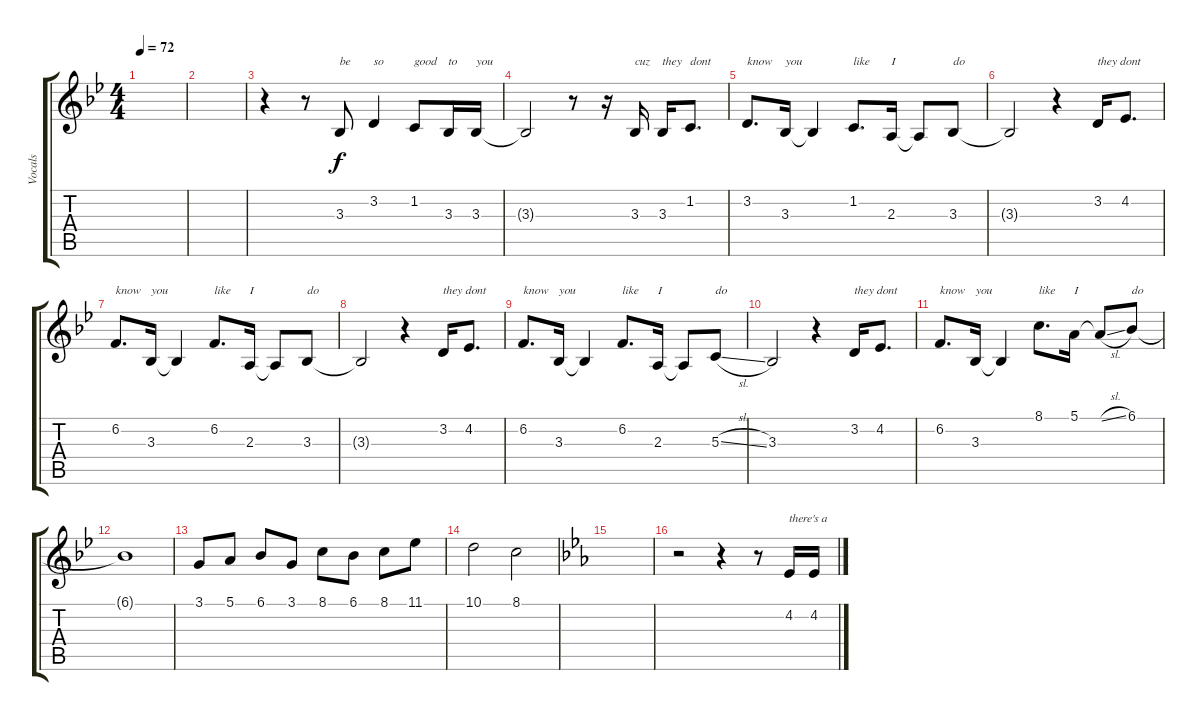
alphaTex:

\track ("Vocals" "Vocals") {instrument choiraahs}
\staff {score tabs}
\tuning (E4 B3 G3 D3 A2 E2) {hide}
\ts (4 4)
\tempo 72
\clef g2
\ks bb
|
|
r.4 r.8 3.3.8{txt "be"} 3.2.4{txt "so"} 1.2.8{txt "good"} 3.3.16{txt "to"} 3.3.16{txt "you"} |
3.3{t}.2 r.8 r.16 3.3.16{txt "cuz"} 3.3.16{txt "they"} 1.2.8{d txt "dont"} |
3.2.8{d txt "know"} 3.3.16{txt "you"} 3.3{t}.4 1.2.8{d txt "like"} 2.3.16{txt "I"} 2.3{t}.8 3.3.8{txt "do"} |
3.3{t}.2 r.4 3.2.16{txt "they dont"} 4.2.8{d} |
6.2.8{d txt "know"} 3.3.16{txt "you"} 3.3{t}.4 6.2.8{d txt "like"} 2.3.16{txt "I"} 2.3{t}.8 3.3.8{txt "do"} |
3.3{t}.2 r.4 3.2.16{txt "they dont"} 4.2.8{d} |
6.2.8{d txt "know"} 3.3.16{txt "you"} 3.3{t}.4 6.2.8{d txt "like"} 2.3.16{txt "I"} 2.3{t}.8 5.3{sl}.8{txt "do"} |
3.3.2 r.4 3.2.16{txt "they dont"} 4.2.8{d} |
6.2.8{d txt "know"} 3.3.16{txt "you"} 3.3{t}.4 8.1.8{d txt "like"} 5.1.16{txt "I"} 5.1{sl t}.8 6.1.8{txt "do"} |
6.1{t}.1 |
3.1.8 5.1.8 6.1.8 3.1.8 8.1.8 6.1.8 8.1.8 11.1.8 |
10.1.2 8.1.2 |
\ks eb
|
r.2 r.4 r.8 4.2.16{txt "there's a"} 4.2.16
